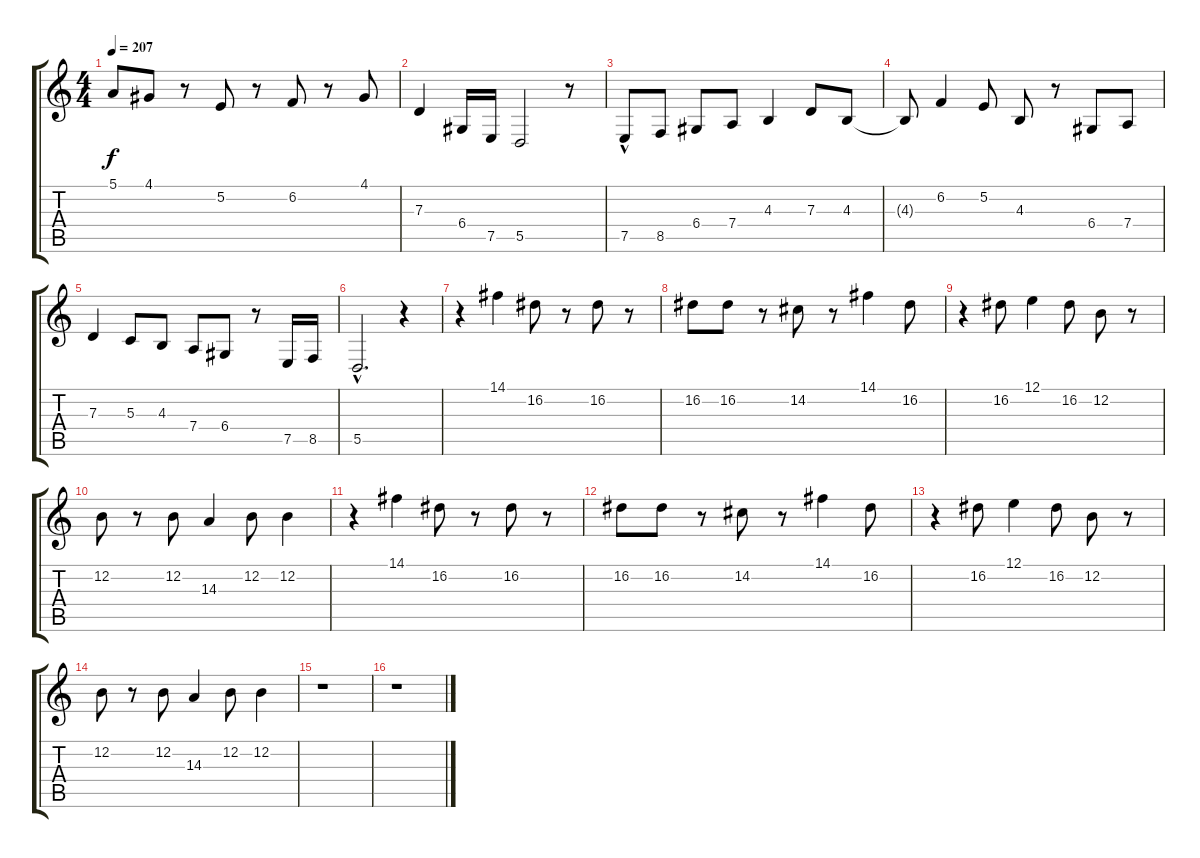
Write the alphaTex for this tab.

\track "" {instrument sitar}
\staff {score tabs}
\tuning (E4 B3 G3 D3 A2 E2) {hide}
\ts (4 4)
\tempo 207
\clef g2
\ks c
5.1.8{dy f} 4.1.8 r.8 5.2.8 r.8 6.2.8 r.8 4.1.8 |
7.3.4 6.4.16 7.5.16 5.5.2 r.8 |
7.5{hac}.8 8.5.8 6.4.8 7.4.8 4.3.4 7.3.8 4.3.8 |
4.3{t}.8 6.2.4 5.2.8 4.3.8 r.8 6.4.8 7.4.8 |
7.3.4 5.3.8 4.3.8 7.4.8 6.4.8 r.8 7.5.16 8.5.16 |
5.5{hac}.2{d} r.4 |
r.4 14.1.4{volume 10 balance 9 instrument whistle} 16.2.8 r.8 16.2.8 r.8 |
16.2.8 16.2.8 r.8 14.2.8 r.8 14.1.4 16.2.8 |
r.4 16.2.8 12.1.4 16.2.8 12.2.8 r.8 |
12.2.8 r.8 12.2.8 14.3.4 12.2.8 12.2.4 |
r.4 14.1.4 16.2.8 r.8 16.2.8 r.8 |
16.2.8 16.2.8 r.8 14.2.8 r.8 14.1.4 16.2.8 |
r.4 16.2.8 12.1.4 16.2.8 12.2.8 r.8 |
12.2.8 r.8 12.2.8 14.3.4 12.2.8 12.2.4 |
r.1 |
r.1
